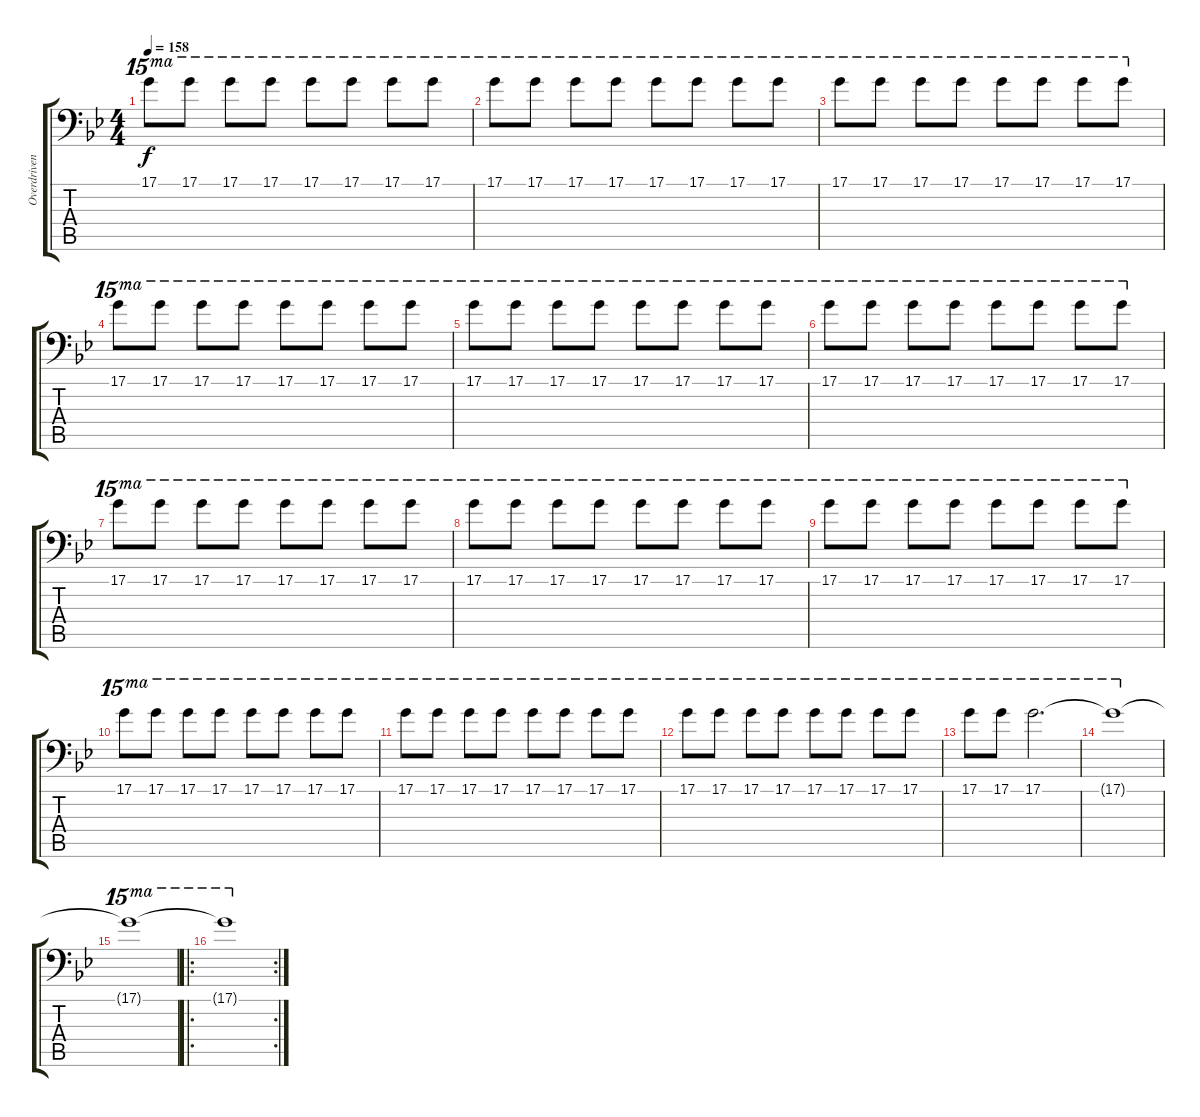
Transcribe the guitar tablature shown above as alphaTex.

\track ("Overdriven" "Overdriven") {instrument overdrivenguitar}
\staff {score tabs}
\tuning (D4 A3 F3 C3 F2 Bb1) {hide}
\ts (4 4)
\tempo 158
\clef f4
\ks bb
17.1.8{ot 15ma dy f} 17.1.8{ot 15ma} 17.1.8{ot 15ma} 17.1.8{ot 15ma} 17.1.8{ot 15ma} 17.1.8{ot 15ma} 17.1.8{ot 15ma} 17.1.8{ot 15ma} |
17.1.8{ot 15ma} 17.1.8{ot 15ma} 17.1.8{ot 15ma} 17.1.8{ot 15ma} 17.1.8{ot 15ma} 17.1.8{ot 15ma} 17.1.8{ot 15ma} 17.1.8{ot 15ma} |
17.1.8{ot 15ma} 17.1.8{ot 15ma} 17.1.8{ot 15ma} 17.1.8{ot 15ma} 17.1.8{ot 15ma} 17.1.8{ot 15ma} 17.1.8{ot 15ma} 17.1.8{ot 15ma} |
17.1.8{ot 15ma} 17.1.8{ot 15ma} 17.1.8{ot 15ma} 17.1.8{ot 15ma} 17.1.8{ot 15ma} 17.1.8{ot 15ma} 17.1.8{ot 15ma} 17.1.8{ot 15ma} |
17.1.8{ot 15ma} 17.1.8{ot 15ma} 17.1.8{ot 15ma} 17.1.8{ot 15ma} 17.1.8{ot 15ma} 17.1.8{ot 15ma} 17.1.8{ot 15ma} 17.1.8{ot 15ma} |
17.1.8{ot 15ma} 17.1.8{ot 15ma} 17.1.8{ot 15ma} 17.1.8{ot 15ma} 17.1.8{ot 15ma} 17.1.8{ot 15ma} 17.1.8{ot 15ma} 17.1.8{ot 15ma} |
17.1.8{ot 15ma} 17.1.8{ot 15ma} 17.1.8{ot 15ma} 17.1.8{ot 15ma} 17.1.8{ot 15ma} 17.1.8{ot 15ma} 17.1.8{ot 15ma} 17.1.8{ot 15ma} |
17.1.8{ot 15ma} 17.1.8{ot 15ma} 17.1.8{ot 15ma} 17.1.8{ot 15ma} 17.1.8{ot 15ma} 17.1.8{ot 15ma} 17.1.8{ot 15ma} 17.1.8{ot 15ma} |
17.1.8{ot 15ma} 17.1.8{ot 15ma} 17.1.8{ot 15ma} 17.1.8{ot 15ma} 17.1.8{ot 15ma} 17.1.8{ot 15ma} 17.1.8{ot 15ma} 17.1.8{ot 15ma} |
17.1.8{ot 15ma} 17.1.8{ot 15ma} 17.1.8{ot 15ma} 17.1.8{ot 15ma} 17.1.8{ot 15ma} 17.1.8{ot 15ma} 17.1.8{ot 15ma} 17.1.8{ot 15ma} |
17.1.8{ot 15ma} 17.1.8{ot 15ma} 17.1.8{ot 15ma} 17.1.8{ot 15ma} 17.1.8{ot 15ma} 17.1.8{ot 15ma} 17.1.8{ot 15ma} 17.1.8{ot 15ma} |
17.1.8{ot 15ma} 17.1.8{ot 15ma} 17.1.8{ot 15ma} 17.1.8{ot 15ma} 17.1.8{ot 15ma} 17.1.8{ot 15ma} 17.1.8{ot 15ma} 17.1.8{ot 15ma} |
17.1.8{ot 15ma} 17.1.8{ot 15ma} 17.1.2{d ot 15ma} |
17.1{t}.1{ot 15ma} |
17.1{t}.1{ot 15ma} |
\ro
\rc 2
17.1{t}.1{ot 15ma}
